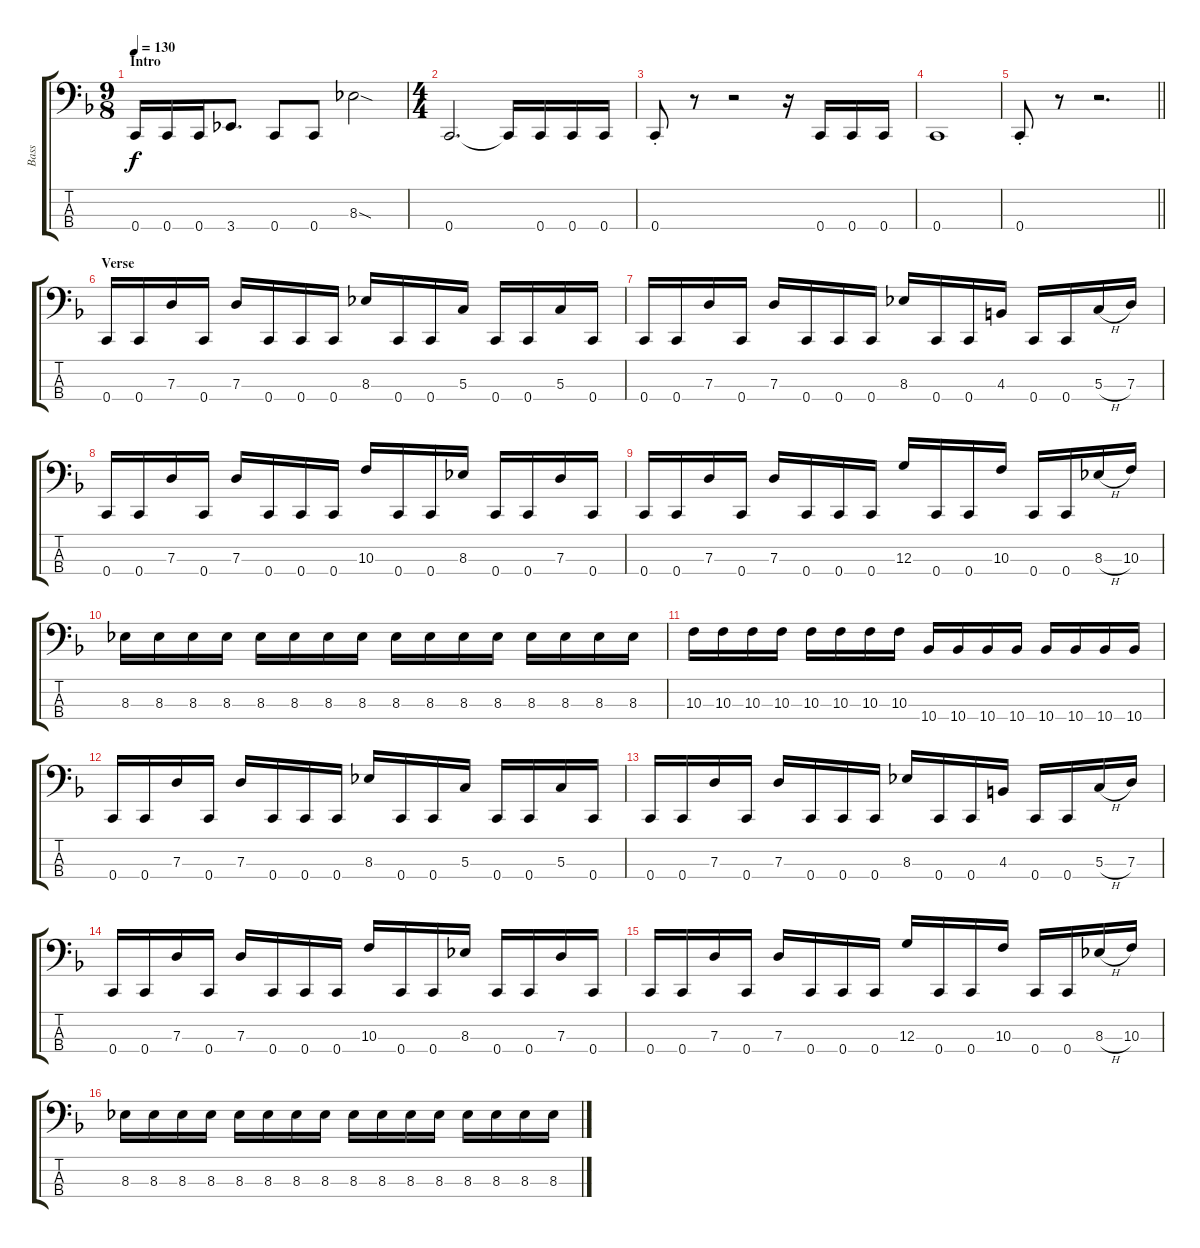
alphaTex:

\track ("Bass" "Bass") {instrument electricbasspick}
\staff {score tabs}
\tuning (F2 C2 G1 C1) {hide}
\ts (9 8)
\section ("" "Intro")
\tempo 130
\clef f4
\ks f
0.4.16{dy f instrument electricbasspick} 0.4.16 0.4.16 3.4.8{d} 0.4.8 0.4.8 8.3{sod}.2 |
\ts (4 4)
0.4.2{d} 0.4{t}.16 0.4.16 0.4.16 0.4.16 |
0.4{st}.8 r.8 r.2 r.16 0.4.16 0.4.16 0.4.16 |
0.4.1 |
\barLineRight lightlight
0.4{st}.8 r.8 r.2{d} |
\section ("" "Verse")
0.4.16 0.4.16 7.3.16 0.4.16 7.3.16 0.4.16 0.4.16 0.4.16 8.3.16 0.4.16 0.4.16 5.3.16 0.4.16 0.4.16 5.3.16 0.4.16 |
0.4.16 0.4.16 7.3.16 0.4.16 7.3.16 0.4.16 0.4.16 0.4.16 8.3.16 0.4.16 0.4.16 4.3.16 0.4.16 0.4.16 5.3{h}.16 7.3.16 |
0.4.16 0.4.16 7.3.16 0.4.16 7.3.16 0.4.16 0.4.16 0.4.16 10.3.16 0.4.16 0.4.16 8.3.16 0.4.16 0.4.16 7.3.16 0.4.16 |
0.4.16 0.4.16 7.3.16 0.4.16 7.3.16 0.4.16 0.4.16 0.4.16 12.3.16 0.4.16 0.4.16 10.3.16 0.4.16 0.4.16 8.3{h}.16 10.3.16 |
8.3.16 8.3.16 8.3.16 8.3.16 8.3.16 8.3.16 8.3.16 8.3.16 8.3.16 8.3.16 8.3.16 8.3.16 8.3.16 8.3.16 8.3.16 8.3.16 |
10.3.16 10.3.16 10.3.16 10.3.16 10.3.16 10.3.16 10.3.16 10.3.16 10.4.16 10.4.16 10.4.16 10.4.16 10.4.16 10.4.16 10.4.16 10.4.16 |
0.4.16 0.4.16 7.3.16 0.4.16 7.3.16 0.4.16 0.4.16 0.4.16 8.3.16 0.4.16 0.4.16 5.3.16 0.4.16 0.4.16 5.3.16 0.4.16 |
0.4.16 0.4.16 7.3.16 0.4.16 7.3.16 0.4.16 0.4.16 0.4.16 8.3.16 0.4.16 0.4.16 4.3.16 0.4.16 0.4.16 5.3{h}.16 7.3.16 |
0.4.16 0.4.16 7.3.16 0.4.16 7.3.16 0.4.16 0.4.16 0.4.16 10.3.16 0.4.16 0.4.16 8.3.16 0.4.16 0.4.16 7.3.16 0.4.16 |
0.4.16 0.4.16 7.3.16 0.4.16 7.3.16 0.4.16 0.4.16 0.4.16 12.3.16 0.4.16 0.4.16 10.3.16 0.4.16 0.4.16 8.3{h}.16 10.3.16 |
8.3.16 8.3.16 8.3.16 8.3.16 8.3.16 8.3.16 8.3.16 8.3.16 8.3.16 8.3.16 8.3.16 8.3.16 8.3.16 8.3.16 8.3.16 8.3.16
